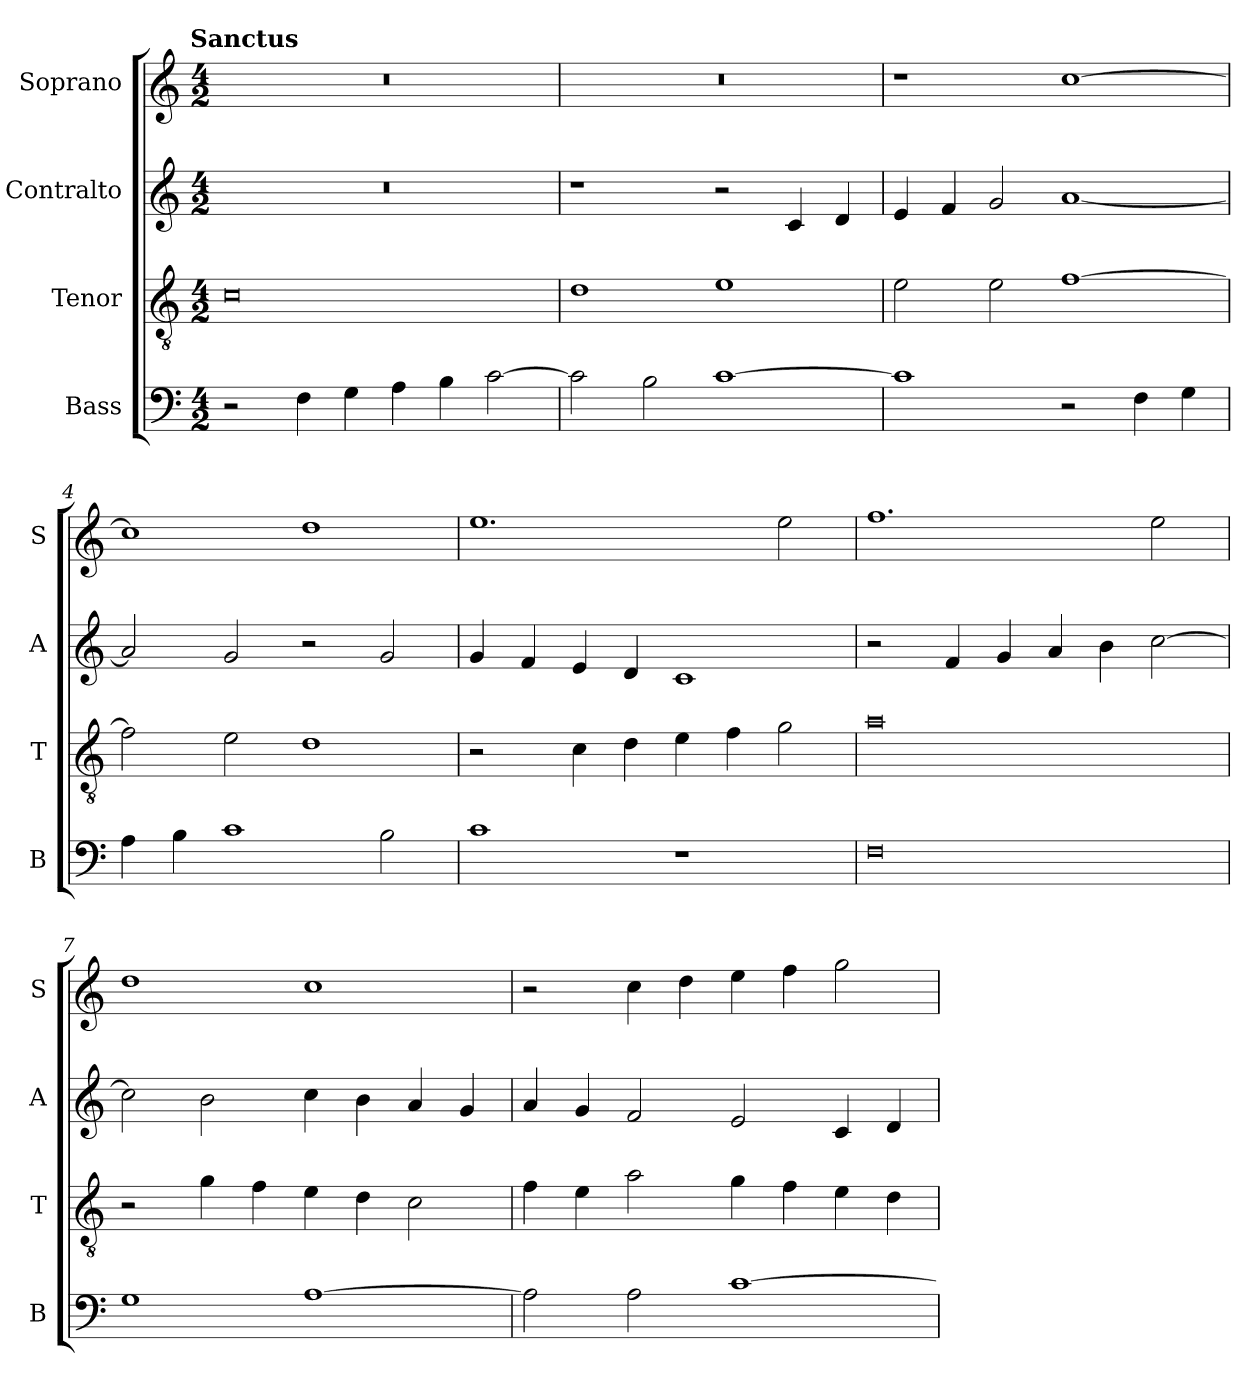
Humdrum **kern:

**kern	**kern	**kern	**kern
*part4	*part3	*part2	*part1
*staff4	*staff3	*staff2	*staff1
*I"Bass	*I"Tenor	*I"Contralto	*I"Soprano
*I'B	*I'T	*I'A	*I'S
*clefF4	*clefGv2	*clefG2	*clefG2
*k[]	*k[]	*k[]	*k[]
*D:dor	*D:dor	*D:dor	*D:dor
!!LO:TX:omd:t=Sanctus
*M4/2	*M4/2	*M4/2	*M4/2
=1	=1	=1	=1
2r	0c	0r	0r
4F	.	.	.
4G	.	.	.
4A	.	.	.
4B	.	.	.
[2c	.	.	.
=2	=2	=2	=2
2c]	1d	1r	0r
2B	.	.	.
[1c	1e	2r	.
.	.	4c	.
.	.	4d	.
=3	=3	=3	=3
1c]	2e	4e	1r
.	.	4f	.
.	2e	2g	.
2r	[1f	[1a	[1cc
4F	.	.	.
4G	.	.	.
=4	=4	=4	=4
4A	2f]	2a]	1cc]
4B	.	.	.
1c	2e	2g	.
.	1d	2r	1dd
2B	.	2g	.
=5	=5	=5	=5
1c	2r	4g	1.ee
.	.	4f	.
.	4c	4e	.
.	4d	4d	.
1r	4e	1c	.
.	4f	.	.
.	2g	.	2ee
=6	=6	=6	=6
0F	0a	2r	1.ff
.	.	4f	.
.	.	4g	.
.	.	4a	.
.	.	4b	.
.	.	[2cc	2ee
=7	=7	=7	=7
1G	2r	2cc]	1dd
.	4g	2b	.
.	4f	.	.
[1A	4e	4cc	1cc
.	4d	4b	.
.	2c	4a	.
.	.	4g	.
=8	=8	=8	=8
2A]	4f	4a	2r
.	4e	4g	.
2A	2a	2f	4cc
.	.	.	4dd
[1c	4g	2e	4ee
.	4f	.	4ff
.	4e	4c	2gg
.	4d	4d	.
=	=	=	=
*-	*-	*-	*-
